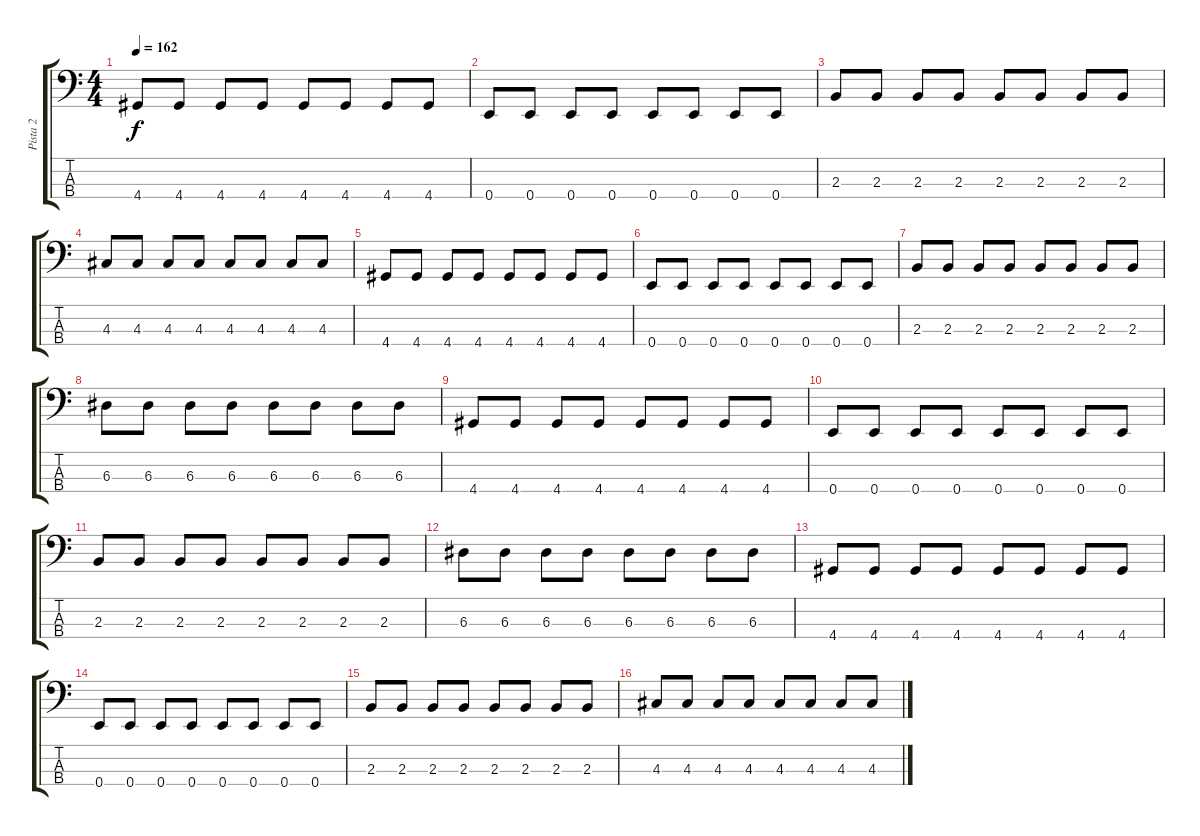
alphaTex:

\track ("Pista 2" "Pista 2") {instrument electricbasspick}
\staff {score tabs}
\tuning (G2 D2 A1 E1) {hide}
\ts (4 4)
\tempo 162
\clef f4
\ks c
4.4.8{dy f} 4.4.8 4.4.8 4.4.8 4.4.8 4.4.8 4.4.8 4.4.8 |
0.4.8 0.4.8 0.4.8 0.4.8 0.4.8 0.4.8 0.4.8 0.4.8 |
2.3.8 2.3.8 2.3.8 2.3.8 2.3.8 2.3.8 2.3.8 2.3.8 |
4.3.8 4.3.8 4.3.8 4.3.8 4.3.8 4.3.8 4.3.8 4.3.8 |
4.4.8 4.4.8 4.4.8 4.4.8 4.4.8 4.4.8 4.4.8 4.4.8 |
0.4.8 0.4.8 0.4.8 0.4.8 0.4.8 0.4.8 0.4.8 0.4.8 |
2.3.8 2.3.8 2.3.8 2.3.8 2.3.8 2.3.8 2.3.8 2.3.8 |
6.3.8 6.3.8 6.3.8 6.3.8 6.3.8 6.3.8 6.3.8 6.3.8 |
4.4.8 4.4.8 4.4.8 4.4.8 4.4.8 4.4.8 4.4.8 4.4.8 |
0.4.8 0.4.8 0.4.8 0.4.8 0.4.8 0.4.8 0.4.8 0.4.8 |
2.3.8 2.3.8 2.3.8 2.3.8 2.3.8 2.3.8 2.3.8 2.3.8 |
6.3.8 6.3.8 6.3.8 6.3.8 6.3.8 6.3.8 6.3.8 6.3.8 |
4.4.8 4.4.8 4.4.8 4.4.8 4.4.8 4.4.8 4.4.8 4.4.8 |
0.4.8 0.4.8 0.4.8 0.4.8 0.4.8 0.4.8 0.4.8 0.4.8 |
2.3.8 2.3.8 2.3.8 2.3.8 2.3.8 2.3.8 2.3.8 2.3.8 |
4.3.8 4.3.8 4.3.8 4.3.8 4.3.8 4.3.8 4.3.8 4.3.8
